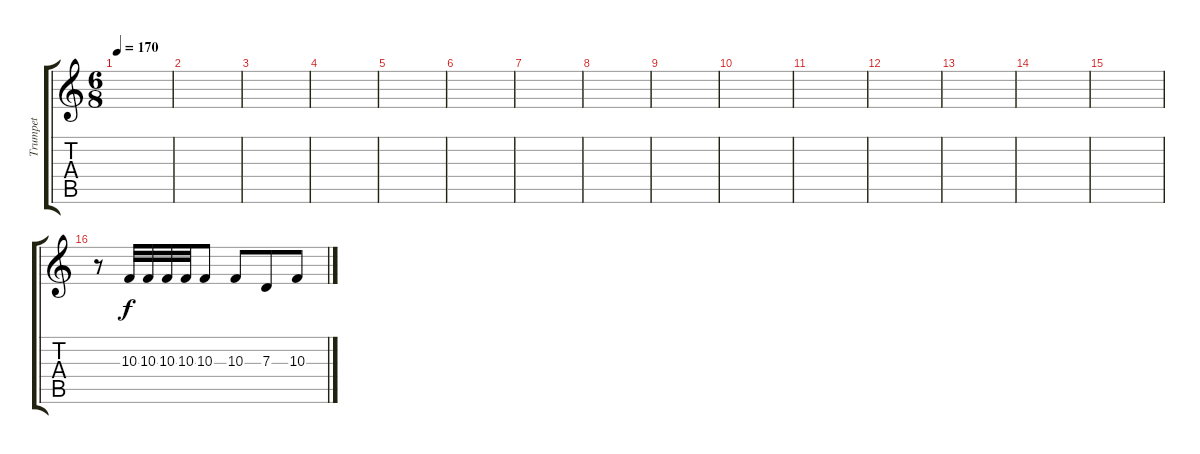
\track ("Trumpet" "Trumpet") {instrument trumpet}
\staff {score tabs}
\tuning (E4 B3 G3 D3 A2 E2) {hide}
\ts (6 8)
\tempo 170
\clef g2
\ks c
|
|
|
|
|
|
|
|
|
|
|
|
|
|
|
r.8 10.3.32 10.3.32 10.3.32 10.3.32 10.3.8 10.3.8 7.3.8 10.3.8
